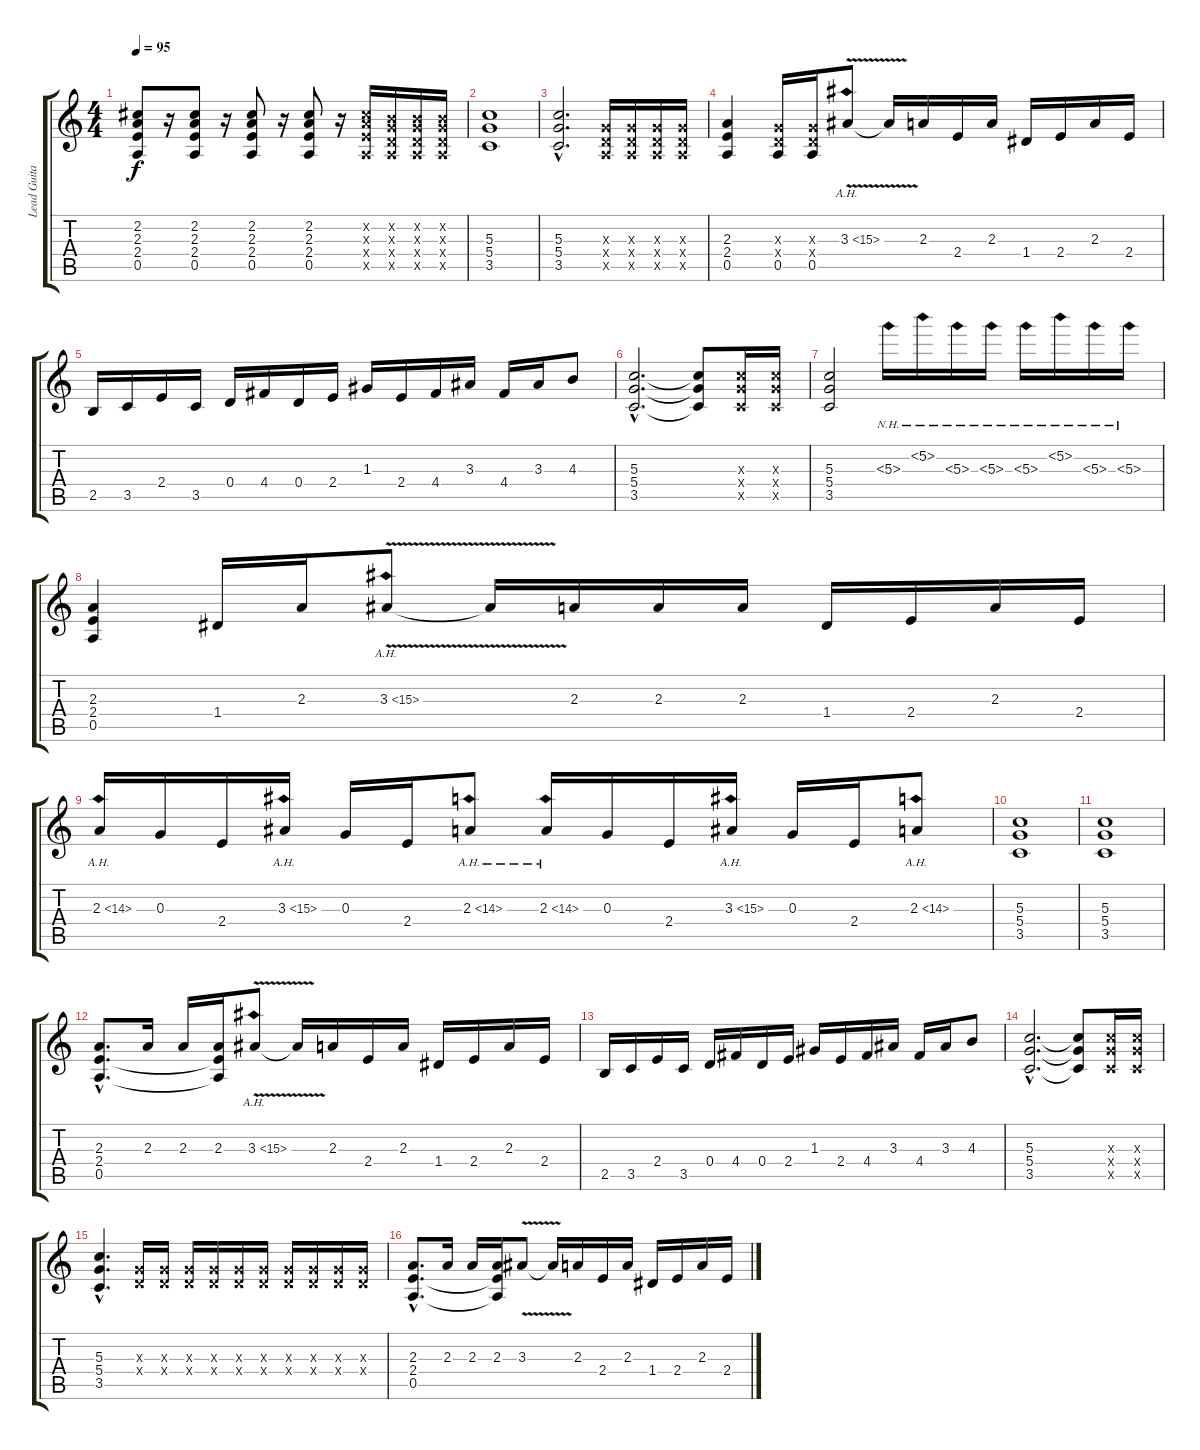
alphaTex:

\track ("Lead Guitar" "Lead Guita") {instrument acousticguitarsteel}
\staff {score tabs}
\tuning (E4 B3 G3 D3 A2 E2) {hide}
\ts (4 4)
\tempo 95
\clef g2
\ks c
(2.2 2.3 2.4 0.5).8{dy f} r.16 (2.2 2.3 2.4 0.5).8 r.16 (2.2 2.3 2.4 0.5).8 r.16 (2.2 2.3 2.4 0.5).8 r.16 (2.2{x} 2.3{x} 2.4{x} 0.5{x}).16 (0.2{x} 0.3{x} 0.4{x} 0.5{x}).16 (0.2{x} 0.3{x} 0.4{x} 0.5{x}).16 (0.2{x} 0.3{x} 0.4{x} 0.5{x}).16 |
(5.3 5.4 3.5).1{instrument distortionguitar} |
(5.3{hac} 5.4{hac} 3.5{hac}).2{d} (0.3{x} 0.4{x} 0.5{x}).16 (0.3{x} 0.4{x} 0.5{x}).16 (0.3{x} 0.4{x} 0.5{x}).16 (0.3{x} 0.4{x} 0.5{x}).16 |
(2.3 2.4 0.5).4 (0.3{x} 0.4{x} 0.5).16 (0.3{x} 0.4{x} 0.5).16 3.3{ah 12 v}.8 3.3{t}.16 2.3.16 2.4.16 2.3.16 1.4.16 2.4.16 2.3.16 2.4.16 |
2.5.16 3.5.16 2.4.16 3.5.16 0.4.16 4.4.16 0.4.16 2.4.16 1.3.16 2.4.16 4.4.16 3.3.16 4.4.16 3.3.16 4.3.8 |
(5.3{hac} 5.4{hac} 3.5{hac}).2{d} (5.3{t} 5.4{t} 3.5{t}).8 (5.3{x} 5.4{x} 3.5{x}).16 (5.3{x} 5.4{x} 3.5{x}).16 |
(5.3 5.4 3.5).2 5.3{nh}.16 5.2{nh}.16 5.3{nh}.16 5.3{nh}.16 5.3{nh}.16 5.2{nh}.16 5.3{nh}.16 5.3{nh}.16 |
(2.3 2.4 0.5).4 1.4.16 2.3.16 3.3{ah 12 v}.8 3.3{t}.16 2.3.16 2.3.16 2.3.16 1.4.16 2.4.16 2.3.16 2.4.16 |
2.3{ah 12}.16 0.3.16 2.4.16 3.3{ah 12}.16 0.3.16 2.4.16 2.3{ah 12}.8 2.3{ah 12}.16 0.3.16 2.4.16 3.3{ah 12}.16 0.3.16 2.4.16 2.3{ah 12}.8 |
(5.3 5.4 3.5).1 |
(5.3 5.4 3.5).1 |
(2.3{hac} 2.4{hac} 0.5{hac}).8{d} 2.3.16 2.3.16 (2.3 2.4{t} 0.5{t}).16 3.3{ah 12 v}.8 3.3{t}.16 2.3.16 2.4.16 2.3.16 1.4.16 2.4.16 2.3.16 2.4.16 |
2.5.16 3.5.16 2.4.16 3.5.16 0.4.16 4.4.16 0.4.16 2.4.16 1.3.16 2.4.16 4.4.16 3.3.16 4.4.16 3.3.16 4.3.8 |
(5.3{hac} 5.4{hac} 3.5{hac}).2{d} (5.3{t} 5.4{t} 3.5{t}).8 (5.3{x} 5.4{x} 3.5{x}).16 (5.3{x} 5.4{x} 3.5{x}).16 |
(5.3{hac} 5.4{hac} 3.5{hac}).4{d} (0.3{x} 0.4{x}).16 (0.3{x} 0.4{x}).16 (0.3{x} 0.4{x}).16 (0.3{x} 0.4{x}).16 (0.3{x} 0.4{x}).16 (0.3{x} 0.4{x}).16 (0.3{x} 0.4{x}).16 (0.3{x} 0.4{x}).16 (0.3{x} 0.4{x}).16 (0.3{x} 0.4{x}).16 |
(2.3{hac} 2.4{hac} 0.5{hac}).8{d} 2.3.16 2.3.16 (2.3 2.4{t} 0.5{t}).16 3.3{v}.8 3.3{t}.16 2.3.16 2.4.16 2.3.16 1.4.16 2.4.16 2.3.16 2.4.16
